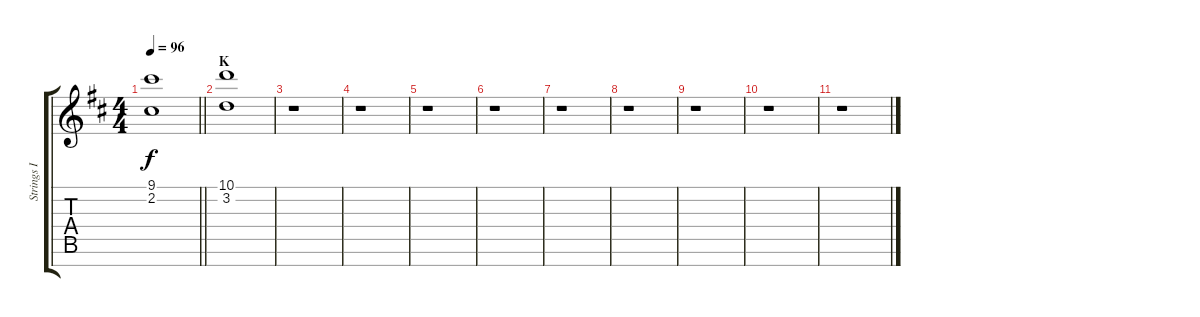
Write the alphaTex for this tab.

\track ("Strings I" "Strings I") {instrument stringensemble1}
\staff {score tabs}
\tuning (E5 B4 G4 D4 A3 E3 B2) {hide}
\ts (4 4)
\tempo 96
\clef g2
\barLineRight lightlight
\ks d
(9.1 2.2).1{dy f} |
\section ("" "K")
(10.1 3.2).1 |
r.1 |
r.1 |
r.1 |
r.1 |
r.1 |
r.1 |
r.1 |
r.1 |
r.1
